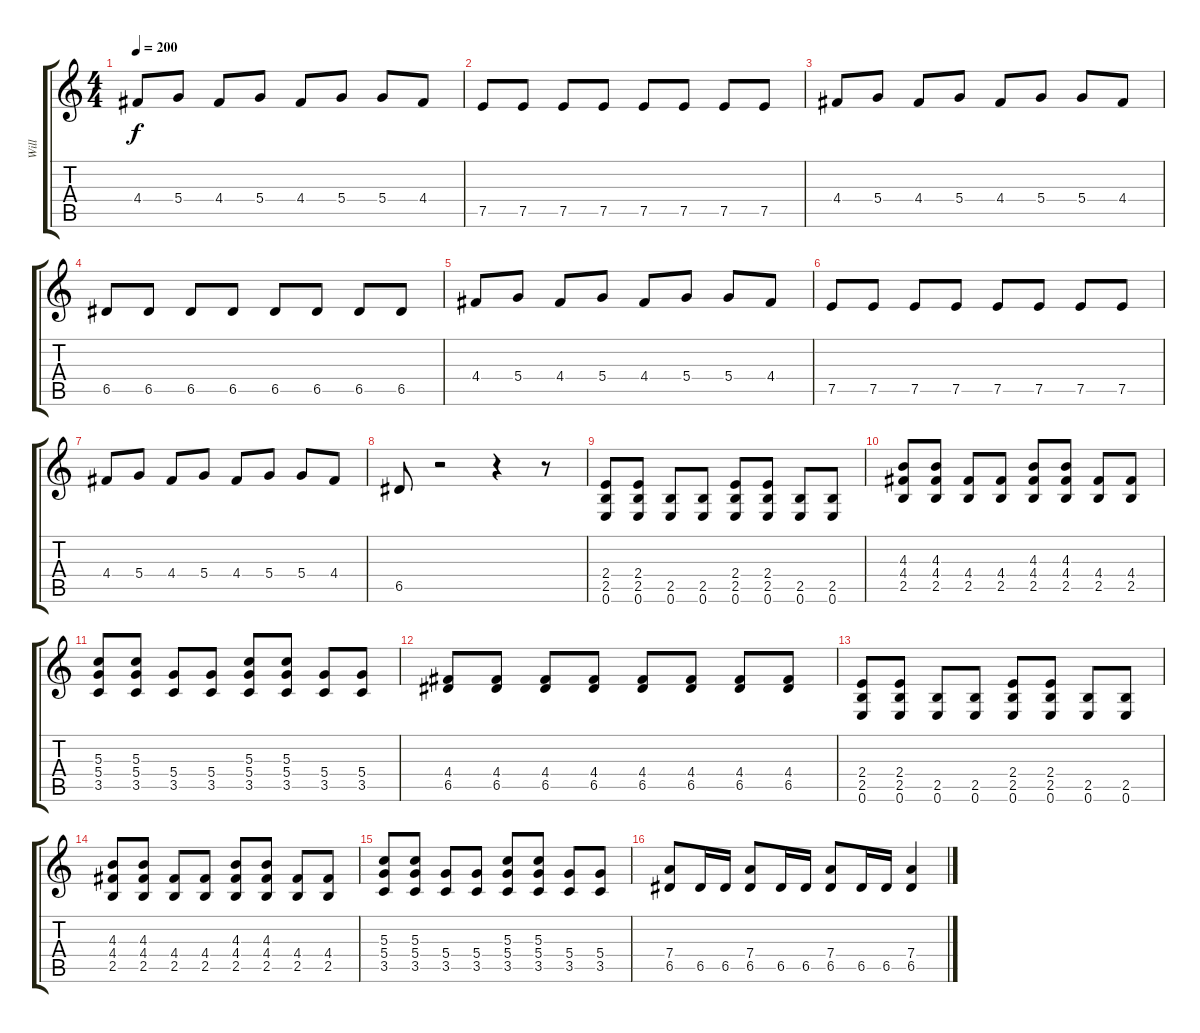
\track ("Will" "Will") {instrument distortionguitar}
\staff {score tabs}
\tuning (E4 B3 G3 D3 A2 E2) {hide}
\ts (4 4)
\tempo 200
\clef g2
\ks c
4.4.8{dy f} 5.4.8 4.4.8 5.4.8 4.4.8 5.4.8 5.4.8 4.4.8 |
7.5.8 7.5.8 7.5.8 7.5.8 7.5.8 7.5.8 7.5.8 7.5.8 |
4.4.8 5.4.8 4.4.8 5.4.8 4.4.8 5.4.8 5.4.8 4.4.8 |
6.5.8 6.5.8 6.5.8 6.5.8 6.5.8 6.5.8 6.5.8 6.5.8 |
4.4.8 5.4.8 4.4.8 5.4.8 4.4.8 5.4.8 5.4.8 4.4.8 |
7.5.8 7.5.8 7.5.8 7.5.8 7.5.8 7.5.8 7.5.8 7.5.8 |
4.4.8 5.4.8 4.4.8 5.4.8 4.4.8 5.4.8 5.4.8 4.4.8 |
6.5.8 r.2 r.4 r.8 |
(2.4 2.5 0.6).8 (2.4 2.5 0.6).8 (2.5 0.6).8 (2.5 0.6).8 (2.4 2.5 0.6).8 (2.4 2.5 0.6).8 (2.5 0.6).8 (2.5 0.6).8 |
(4.3 4.4 2.5).8 (4.3 4.4 2.5).8 (4.4 2.5).8 (4.4 2.5).8 (4.3 4.4 2.5).8 (4.3 4.4 2.5).8 (4.4 2.5).8 (4.4 2.5).8 |
(5.3 5.4 3.5).8 (5.3 5.4 3.5).8 (5.4 3.5).8 (5.4 3.5).8 (5.3 5.4 3.5).8 (5.3 5.4 3.5).8 (5.4 3.5).8 (5.4 3.5).8 |
(4.4 6.5).8 (4.4 6.5).8 (4.4 6.5).8 (4.4 6.5).8 (4.4 6.5).8 (4.4 6.5).8 (4.4 6.5).8 (4.4 6.5).8 |
(2.4 2.5 0.6).8 (2.4 2.5 0.6).8 (2.5 0.6).8 (2.5 0.6).8 (2.4 2.5 0.6).8 (2.4 2.5 0.6).8 (2.5 0.6).8 (2.5 0.6).8 |
(4.3 4.4 2.5).8 (4.3 4.4 2.5).8 (4.4 2.5).8 (4.4 2.5).8 (4.3 4.4 2.5).8 (4.3 4.4 2.5).8 (4.4 2.5).8 (4.4 2.5).8 |
(5.3 5.4 3.5).8 (5.3 5.4 3.5).8 (5.4 3.5).8 (5.4 3.5).8 (5.3 5.4 3.5).8 (5.3 5.4 3.5).8 (5.4 3.5).8 (5.4 3.5).8 |
(7.4 6.5).8 6.5.16 6.5.16 (7.4 6.5).8 6.5.16 6.5.16 (7.4 6.5).8 6.5.16 6.5.16 (7.4 6.5).4
